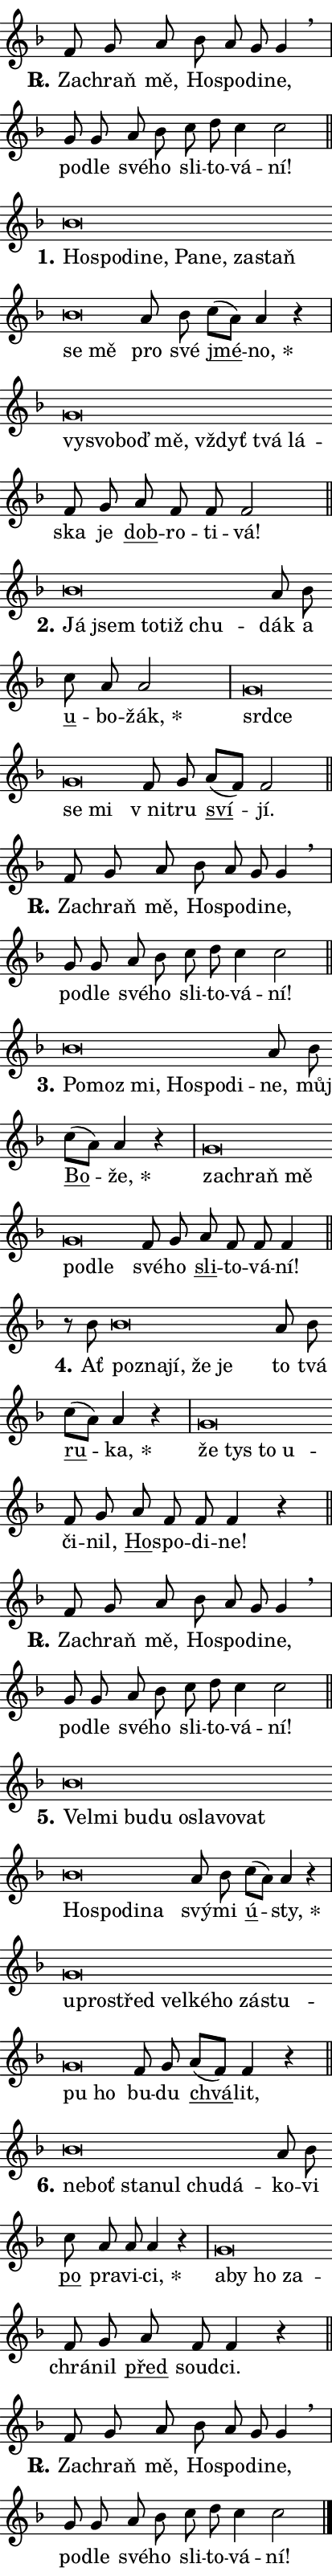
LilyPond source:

\version "2.22.1"
\header { tagline = "" }
\paper {
  indent = 0\cm
  top-margin = 0\cm
  right-margin = 0\cm
  bottom-margin = 0\cm
  left-margin = 0\cm
  paper-width = 7\cm
  page-breaking = #ly:one-page-breaking
  system-system-spacing.basic-distance = #11
  score-system-spacing.basic-distance = #11
  ragged-last = ##f
}


%% Author: Thomas Morley
%% https://lists.gnu.org/archive/html/lilypond-user/2020-05/msg00002.html
#(define (line-position grob)
"Returns position of @var[grob} in current system:
   @code{'start}, if at first time-step
   @code{'end}, if at last time-step
   @code{'middle} otherwise
"
  (let* ((col (ly:item-get-column grob))
         (ln (ly:grob-object col 'left-neighbor))
         (rn (ly:grob-object col 'right-neighbor))
         (col-to-check-left (if (ly:grob? ln) ln col))
         (col-to-check-right (if (ly:grob? rn) rn col))
         (break-dir-left
           (and
             (ly:grob-property col-to-check-left 'non-musical #f)
             (ly:item-break-dir col-to-check-left)))
         (break-dir-right
           (and
             (ly:grob-property col-to-check-right 'non-musical #f)
             (ly:item-break-dir col-to-check-right))))
        (cond ((eqv? 1 break-dir-left) 'start)
              ((eqv? -1 break-dir-right) 'end)
              (else 'middle))))

#(define (tranparent-at-line-position vctor)
  (lambda (grob)
  "Relying on @code{line-position} select the relevant enry from @var{vctor}.
Used to determine transparency,"
    (case (line-position grob)
      ((end) (not (vector-ref vctor 0)))
      ((middle) (not (vector-ref vctor 1)))
      ((start) (not (vector-ref vctor 2))))))

noteHeadBreakVisibility =
#(define-music-function (break-visibility)(vector?)
"Makes @code{NoteHead}s transparent relying on @var{break-visibility}"
#{
  \override NoteHead.transparent =
    #(tranparent-at-line-position break-visibility)
#})

#(define delete-ledgers-for-transparent-note-heads
  (lambda (grob)
    "Reads whether a @code{NoteHead} is transparent.
If so this @code{NoteHead} is removed from @code{'note-heads} from
@var{grob}, which is supposed to be @code{LedgerLineSpanner}.
As a result ledgers are not printed for this @code{NoteHead}"
    (let* ((nhds-array (ly:grob-object grob 'note-heads))
           (nhds-list
             (if (ly:grob-array? nhds-array)
                 (ly:grob-array->list nhds-array)
                 '()))
           ;; Relies on the transparent-property being done before
           ;; Staff.LedgerLineSpanner.after-line-breaking is executed.
           ;; This is fragile ...
           (to-keep
             (remove
               (lambda (nhd)
                 (ly:grob-property nhd 'transparent #f))
               nhds-list)))
      ;; TODO find a better method to iterate over grob-arrays, similiar
      ;; to filter/remove etc for lists
      ;; For now rebuilt from scratch
      (set! (ly:grob-object grob 'note-heads)  '())
      (for-each
        (lambda (nhd)
          (ly:pointer-group-interface::add-grob grob 'note-heads nhd))
        to-keep))))

hideNotes = {
  \noteHeadBreakVisibility #begin-of-line-visible
}
unHideNotes = {
  \noteHeadBreakVisibility #all-visible
}

% work-around for resetting accidentals
% https://lilypond.org/doc/v2.23/Documentation/notation/displaying-rhythms#unmetered-music
cadenzaMeasure = {
  \cadenzaOff
  \partial 1024 s1024
  \cadenzaOn
}

#(define-markup-command (accent layout props text) (markup?)
  "Underline accented syllable"
  (interpret-markup layout props
    #{\markup \override #'(offset . 4.3) \underline { #text }#}))

responsum = \markup \concat {
  "R" \hspace #-1.05 \path #0.1 #'((moveto 0 0.07) (lineto 0.9 0.8)) \hspace #0.05 "."
}

\layout {
    \context {
        \Staff
        \remove "Time_signature_engraver"
        \override LedgerLineSpanner.after-line-breaking = #delete-ledgers-for-transparent-note-heads
    }
    \context {
        \Voice {
            \override NoteHead.output-attributes = #'((class . "notehead"))
            \override Hairpin.height = #0.55
        }
    }
    \context {
        \Lyrics {
            \override StanzaNumber.output-attributes = #'((class . "stanzanumber"))
            \override LyricSpace.minimum-distance = #0.9
            \override LyricText.font-name = #"TeX Gyre Schola"
            \override LyricText.font-size = 1
            \override StanzaNumber.font-name = #"TeX Gyre Schola Bold"
            \override StanzaNumber.font-size = 1
        }
    }
}

% magnetic-lyrics.ily
%
%   written by
%     Jean Abou Samra <jean@abou-samra.fr>
%     Werner Lemberg <wl@gnu.org>
%
%   adapted by
%     Jiri Hon <jiri.hon@gmail.com>
%
% Version 2022-Apr-15

% https://www.mail-archive.com/lilypond-user@gnu.org/msg149350.html

#(define (Left_hyphen_pointer_engraver context)
   "Collect syllable-hyphen-syllable occurrences in lyrics and store
them in properties.  This engraver only looks to the left.  For
example, if the lyrics input is @code{foo -- bar}, it does the
following.

@itemize @bullet
@item
Set the @code{text} property of the @code{LyricHyphen} grob between
@q{foo} and @q{bar} to @code{foo}.

@item
Set the @code{left-hyphen} property of the @code{LyricText} grob with
text @q{foo} to the @code{LyricHyphen} grob between @q{foo} and
@q{bar}.
@end itemize

Use this auxiliary engraver in combination with the
@code{lyric-@/text::@/apply-@/magnetic-@/offset!} hook."
   (let ((hyphen #f)
         (text #f))
     (make-engraver
      (acknowledgers
       ((lyric-syllable-interface engraver grob source-engraver)
        (set! text grob)))
      (end-acknowledgers
       ((lyric-hyphen-interface engraver grob source-engraver)
        ;(when (not (grob::has-interface grob 'lyric-space-interface))
          (set! hyphen grob)));)
      ((stop-translation-timestep engraver)
       (when (and text hyphen)
         (ly:grob-set-object! text 'left-hyphen hyphen))
       (set! text #f)
       (set! hyphen #f)))))

#(define (lyric-text::apply-magnetic-offset! grob)
   "If the space between two syllables is less than the value in
property @code{LyricText@/.details@/.squash-threshold}, move the right
syllable to the left so that it gets concatenated with the left
syllable.

Use this function as a hook for
@code{LyricText@/.after-@/line-@/breaking} if the
@code{Left_@/hyphen_@/pointer_@/engraver} is active."
   (let ((hyphen (ly:grob-object grob 'left-hyphen #f)))
     (when hyphen
       (let ((left-text (ly:spanner-bound hyphen LEFT)))
         (when (grob::has-interface left-text 'lyric-syllable-interface)
           (let* ((common (ly:grob-common-refpoint grob left-text X))
                  (this-x-ext (ly:grob-extent grob common X))
                  (left-x-ext
                   (begin
                     ;; Trigger magnetism for left-text.
                     (ly:grob-property left-text 'after-line-breaking)
                     (ly:grob-extent left-text common X)))
                  ;; `delta` is the gap width between two syllables.
                  (delta (- (interval-start this-x-ext)
                            (interval-end left-x-ext)))
                  (details (ly:grob-property grob 'details))
                  (threshold (assoc-get 'squash-threshold details 0.2)))
             (when (< delta threshold)
               (let* (;; We have to manipulate the input text so that
                      ;; ligatures crossing syllable boundaries are not
                      ;; disabled.  For languages based on the Latin
                      ;; script this is essentially a beautification.
                      ;; However, for non-Western scripts it can be a
                      ;; necessity.
                      (lt (ly:grob-property left-text 'text))
                      (rt (ly:grob-property grob 'text))
                      (is-space (grob::has-interface hyphen 'lyric-space-interface))
                      (space (if is-space " " ""))
                      (space-markup (grob-interpret-markup grob " "))
                      (space-size (interval-length (ly:stencil-extent space-markup X)))
                      (extra-delta (if is-space space-size 0))
                      ;; Append new syllable.
                      (ltrt-space (if (and (string? lt) (string? rt))
                                (string-append lt space rt)
                                (make-concat-markup (list lt space rt))))
                      ;; Right-align `ltrt` to the right side.
                      (ltrt-space-markup (grob-interpret-markup
                               grob
                               (make-translate-markup
                                (cons (interval-length this-x-ext) 0)
                                (make-right-align-markup ltrt-space)))))
                 (begin
                   ;; Don't print `left-text`.
                   (ly:grob-set-property! left-text 'stencil #f)
                   ;; Set text and stencil (which holds all collected
                   ;; syllables so far) and shift it to the left.
                   (ly:grob-set-property! grob 'text ltrt-space)
                   (ly:grob-set-property! grob 'stencil ltrt-space-markup)
                   (ly:grob-translate-axis! grob (- (- delta extra-delta)) X))))))))))


#(define (lyric-hyphen::displace-bounds-first grob)
   ;; Make very sure this callback isn't triggered too early.
   (let ((left (ly:spanner-bound grob LEFT))
         (right (ly:spanner-bound grob RIGHT)))
     (ly:grob-property left 'after-line-breaking)
     (ly:grob-property right 'after-line-breaking)
     (ly:lyric-hyphen::print grob)))

squashThreshold = #0.4

\layout {
  \context {
    \Lyrics
    \consists #Left_hyphen_pointer_engraver
    \override LyricText.after-line-breaking =
      #lyric-text::apply-magnetic-offset!
    \override LyricHyphen.stencil = #lyric-hyphen::displace-bounds-first
    \override LyricText.details.squash-threshold = \squashThreshold
    \override LyricHyphen.minimum-distance = 0
    \override LyricHyphen.minimum-length = \squashThreshold
  }
}

squash = \override LyricText.details.squash-threshold = 9999
unSquash = \override LyricText.details.squash-threshold = \squashThreshold

left = \override LyricText.self-alignment-X = #LEFT
unLeft = \revert LyricText.self-alignment-X

starOffset = #(lambda (grob) 
                (let ((x_offset (ly:self-alignment-interface::aligned-on-x-parent grob)))
                  (if (= x_offset 0) 0 (+ x_offset 1.2))))

star = #(define-music-function (syllable)(string?)
"Append star separator at the end of a syllable"
#{
  \once \override LyricText.X-offset = #starOffset
  \lyricmode { \markup {
    #syllable
    \override #'((font-name . "TeX Gyre Schola Bold")) \hspace #0.2 \lower #0.65 \larger "*"
  } }
#})

starAccent = #(define-music-function (syllable)(string?)
"Append star separator at the end of a syllable and make accent"
#{
  \once \override LyricText.X-offset = #starOffset
  \lyricmode { \markup {
    \accent #syllable
    \override #'((font-name . "TeX Gyre Schola Bold")) \hspace #0.2 \lower #0.65 \larger "*"
  } }
#})

breath = #(define-music-function (syllable)(string?)
"Append breathing indicator at the end of a syllable"
#{
  \lyricmode { \markup { #syllable "+" } }
#})

optionalBreath = #(define-music-function (syllable)(string?)
"Append optional breathing indicator at the end of a syllable"
#{
  \lyricmode { \markup { #syllable "(+)" } }
#})


\score {
    <<
        \new Voice = "melody" { \cadenzaOn \key f \major \relative { f'8 g a bes a g g4 \breathe \cadenzaMeasure \bar "|" g8 g \bar "" a bes \bar "" c d c4 c2 \cadenzaMeasure \bar "||" \break }
\relative { bes'\breve*1/16 \hideNotes \breve*1/16 \bar "" \breve*1/16 \bar "" \breve*1/16 \bar "" \breve*1/16 \bar "" \breve*1/16 \bar "" \breve*1/16 \bar "" \breve*1/16 \bar "" \breve*1/16 \breve*1/16 \bar "" \unHideNotes a8 bes \bar "" c[( a)] a4 r \cadenzaMeasure \bar "|" g\breve*1/16 \hideNotes \breve*1/16 \bar "" \breve*1/16 \bar "" \breve*1/16 \bar "" \breve*1/16 \bar "" \breve*1/16 \breve*1/16 \bar "" \unHideNotes f8 g \bar "" a f f f2 \cadenzaMeasure \bar "||" \break }
\relative { bes'\breve*1/16 \hideNotes \breve*1/16 \bar "" \breve*1/16 \bar "" \breve*1/16 \breve*1/16 \bar "" \unHideNotes a8 bes \bar "" c a a2 \cadenzaMeasure \bar "|" g\breve*1/16 \hideNotes \breve*1/16 \bar "" \breve*1/16 \breve*1/16 \bar "" \unHideNotes f8 g \bar "" a[( f)] f2 \cadenzaMeasure \bar "||" \break }
\relative { f'8 g a bes a g g4 \breathe \cadenzaMeasure \bar "|" g8 g \bar "" a bes \bar "" c d c4 c2 \cadenzaMeasure \bar "||" \break }
\relative { bes'\breve*1/16 \hideNotes \breve*1/16 \bar "" \breve*1/16 \bar "" \breve*1/16 \bar "" \breve*1/16 \breve*1/16 \bar "" \unHideNotes a8 bes \bar "" c[( a)] a4 r \cadenzaMeasure \bar "|" g\breve*1/16 \hideNotes \breve*1/16 \bar "" \breve*1/16 \bar "" \breve*1/16 \breve*1/16 \bar "" \unHideNotes f8 g \bar "" a f f f4 \cadenzaMeasure \bar "||" \break }
\relative { r8 bes'8 bes\breve*1/16 \hideNotes \breve*1/16 \bar "" \breve*1/16 \bar "" \breve*1/16 \breve*1/16 \bar "" \unHideNotes a8 bes \bar "" c[( a)] a4 r \cadenzaMeasure \bar "|" g\breve*1/16 \hideNotes \breve*1/16 \bar "" \breve*1/16 \breve*1/16 \bar "" \unHideNotes f8 g \bar "" a f f f4 r \cadenzaMeasure \bar "||" \break }
\relative { f'8 g a bes a g g4 \breathe \cadenzaMeasure \bar "|" g8 g \bar "" a bes \bar "" c d c4 c2 \cadenzaMeasure \bar "||" \break }
\relative { bes'\breve*1/16 \hideNotes \breve*1/16 \bar "" \breve*1/16 \bar "" \breve*1/16 \bar "" \breve*1/16 \bar "" \breve*1/16 \bar "" \breve*1/16 \bar "" \breve*1/16 \bar "" \breve*1/16 \bar "" \breve*1/16 \bar "" \breve*1/16 \breve*1/16 \bar "" \unHideNotes a8 bes \bar "" c[( a)] a4 r \cadenzaMeasure \bar "|" g\breve*1/16 \hideNotes \breve*1/16 \bar "" \breve*1/16 \bar "" \breve*1/16 \bar "" \breve*1/16 \bar "" \breve*1/16 \bar "" \breve*1/16 \bar "" \breve*1/16 \breve*1/16 \bar "" \unHideNotes f8 g \bar "" a[( f)] f4 r \cadenzaMeasure \bar "||" \break }
\relative { bes'\breve*1/16 \hideNotes \breve*1/16 \bar "" \breve*1/16 \bar "" \breve*1/16 \bar "" \breve*1/16 \breve*1/16 \bar "" \unHideNotes a8 bes \bar "" c a a a4 r \cadenzaMeasure \bar "|" g\breve*1/16 \hideNotes \breve*1/16 \bar "" \breve*1/16 \breve*1/16 \bar "" \unHideNotes f8 g \bar "" a f f4 r \cadenzaMeasure \bar "||" \break }
\relative { f'8 g a bes a g g4 \breathe \cadenzaMeasure \bar "|" g8 g \bar "" a bes \bar "" c d c4 c2 \cadenzaMeasure \bar "||" \break } \bar "|." }
        \new Lyrics \lyricsto "melody" { \lyricmode { \set stanza = \responsum
Za -- chraň mě, Ho -- spo -- di -- ne, po -- dle své -- ho sli -- to -- vá -- ní!
\set stanza = "1."
\left Ho -- \squash spo -- di -- ne, Pa -- ne, za -- staň se mě \unLeft \unSquash pro své \markup \accent jmé -- \star no, \left vy -- \squash svo -- boď mě, vždyť tvá lá -- \unLeft \unSquash ska je \markup \accent dob -- ro -- ti -- vá!
\set stanza = "2."
\left Já \squash jsem to -- tiž chu -- \unLeft \unSquash dák a \markup \accent u -- bo -- \star žák, \left srd -- \squash ce se mi \unLeft \unSquash "v ni" -- tru \markup \accent sví -- jí.
\set stanza = \responsum
Za -- chraň mě, Ho -- spo -- di -- ne, po -- dle své -- ho sli -- to -- vá -- ní!
\set stanza = "3."
\left Po -- \squash moz mi, Ho -- spo -- di -- \unLeft \unSquash ne, můj \markup \accent Bo -- \star že, \left za -- \squash chraň mě po -- dle \unLeft \unSquash své -- ho \markup \accent sli -- to -- vá -- ní!
\set stanza = "4."
Ať \left po -- \squash zna -- jí, že je \unLeft \unSquash to tvá \markup \accent ru -- \star ka, \left že \squash tys to u -- \unLeft \unSquash či -- nil, \markup \accent Ho -- spo -- di -- ne!
\set stanza = \responsum
Za -- chraň mě, Ho -- spo -- di -- ne, po -- dle své -- ho sli -- to -- vá -- ní!
\set stanza = "5."
\left Vel -- \squash mi bu -- du o -- sla -- vo -- vat Ho -- spo -- di -- na \unLeft \unSquash svý -- mi \markup \accent ú -- \star sty, \left upro -- \squash střed vel -- ké -- ho zá -- stu -- pu ho \unLeft \unSquash bu -- du \markup \accent chvá -- lit,
\set stanza = "6."
\left ne -- \squash boť sta -- nul chu -- dá -- \unLeft \unSquash ko -- vi \markup \accent po pra -- vi -- \star ci, \left a -- \squash by ho za -- \unLeft \unSquash chrá -- nil \markup \accent před soud -- ci.
\set stanza = \responsum
Za -- chraň mě, Ho -- spo -- di -- ne, po -- dle své -- ho sli -- to -- vá -- ní! } }
    >>
    \layout {}
}
